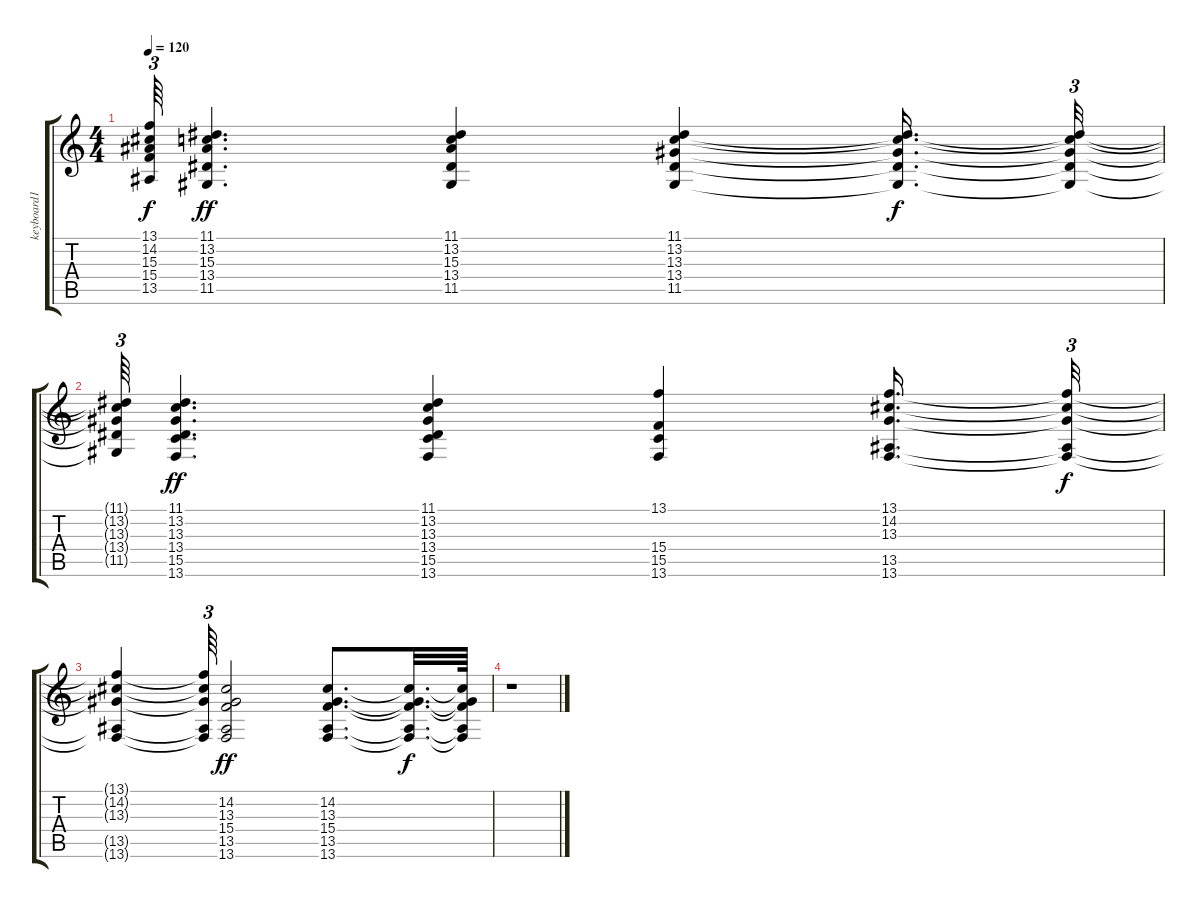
\track ("keyboard1" "keyboard1") {instrument brightacousticpiano}
\staff {score tabs}
\tuning (E4 B3 G3 D3 A2 E2) {hide}
\ts (4 4)
\tempo 120
\clef g2
\ks c
(13.1{t} 14.2{t} 15.3{t} 15.4{t} 13.5{t}).64{tu (3 2) dy f} (11.1 13.2 15.3 13.4 11.5).4{d dy ff} (11.1 13.2 15.3 13.4 11.5).4 (11.1 13.2 13.3 13.4 11.5).4 (11.1{t} 13.2{t} 13.3{t} 13.4{t} 11.5{t}).16{d dy f} (11.1{t} 13.2{t} 13.3{t} 13.4{t} 11.5{t}).32{tu (3 2)} |
(11.1{t} 13.2{t} 13.3{t} 13.4{t} 11.5{t}).64{tu (3 2)} (11.1 13.2 13.3 13.4 15.5 13.6).4{d dy ff} (11.1 13.2 13.3 13.4 15.5 13.6).4 (13.1 15.4 15.5 13.6).4 (13.1 14.2 13.3 13.5 13.6).16{d} (13.1{t} 14.2{t} 13.3{t} 13.5{t} 13.6{t}).32{tu (3 2) dy f} |
(13.1{t} 14.2{t} 13.3{t} 13.5{t} 13.6{t}).4 (13.1{t} 14.2{t} 13.3{t} 13.5{t} 13.6{t}).64{tu (3 2)} (14.2 13.3 15.4 13.5 13.6).2{dy ff} (14.2 13.3 15.4 13.5 13.6).8{d} (14.2{t} 13.3{t} 15.4{t} 13.5{t} 13.6{t}).32{d dy f} (14.2{t} 13.3{t} 15.4{t} 13.5{t} 13.6{t}).64 |
r.1
